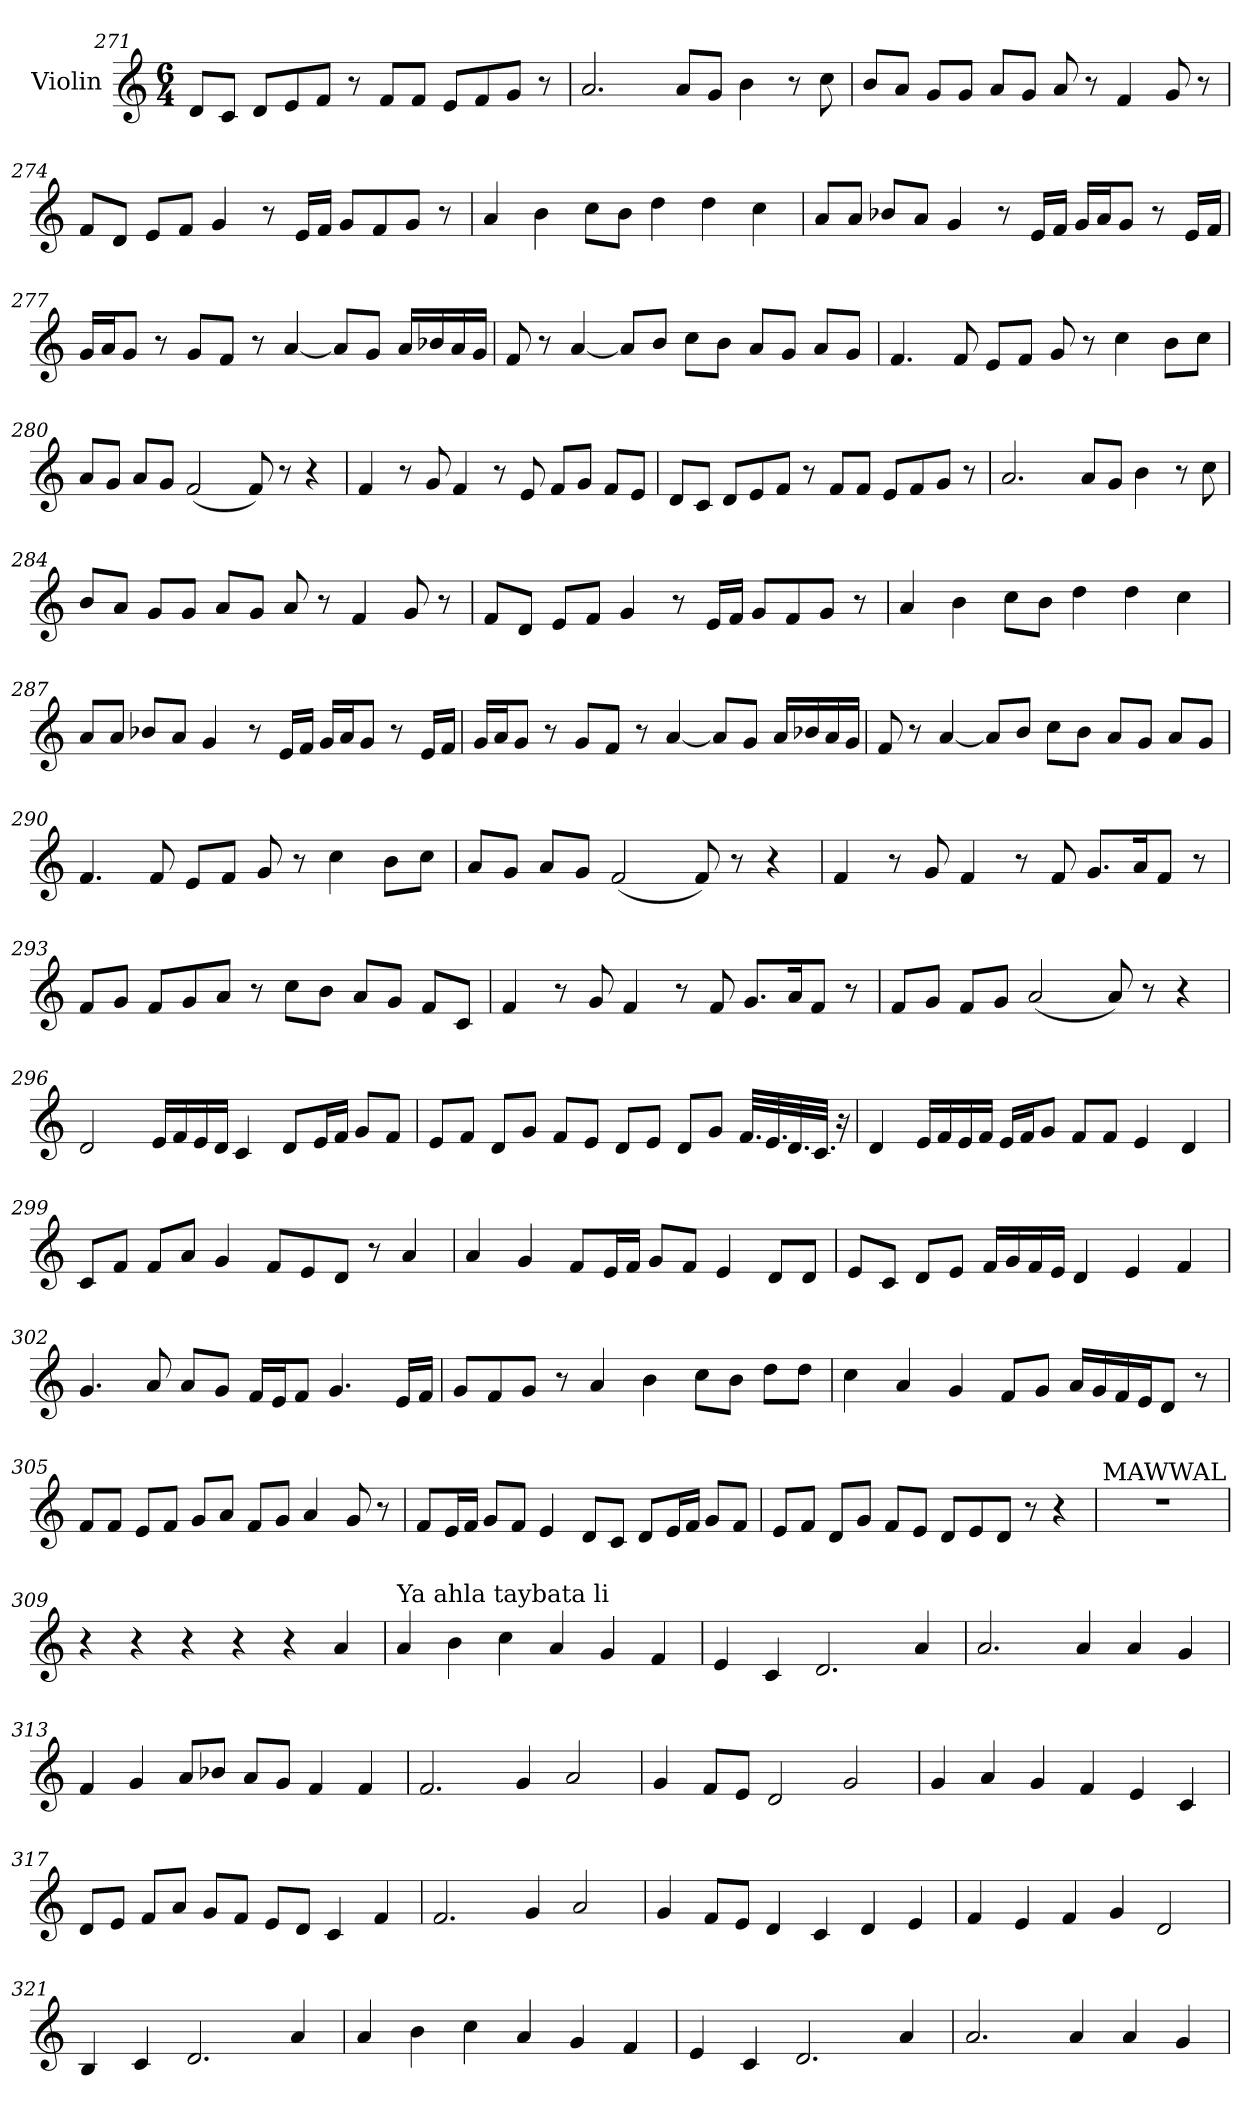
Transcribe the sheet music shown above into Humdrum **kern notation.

**kern
*part1
*staff1
*I"Violin
*clefG2
*k[]
*M6/4
=271
8d/L
8c/J
8d/L
8e/
8f/J
8r
8f/L
8f/J
8e/L
8f/
8g/J
8r
!!LO:LB:g=z
=272
2.a/
8a/L
8g/J
4b\
8r
8cc\
=273
8b/L
8a/J
8g/L
8g/J
8a/L
8g/J
8a/
8r
4f/
8g/
8r
=274
8f/L
8d/J
8e/L
8f/J
4g/
8r
16e/LL
16f/JJ
8g/L
8f/
8g/J
8r
!!LO:LB:g=z
=275
4a/
4b\
8cc\L
8b\J
4dd\
4dd\
4cc\
=276
8a/L
8a/J
8b-X/L
8a/J
4g/
8r
16e/LL
16f/JJ
16g/LL
16a/J
8g/J
8r
16e/LL
16f/JJ
=277
16g/LL
16a/J
8g/J
8r
8g/L
8f/J
8r
[4a/
8a/L]
8g/J
16a/LL
16b-X/
16a/
16g/JJ
!!LO:LB:g=z
=278
8f/
8r
[4a/
8a/L]
8b/J
8cc\L
8b\J
8a/L
8g/J
8a/L
8g/J
=279
4.f/
8f/
8e/L
8f/J
8g/
8r
4cc\
8b\L
8cc\J
=280
8a/L
8g/J
8a/L
8g/J
(<2f/
8f/)
8r
4r
!!LO:PB:g=z
=281
4f/
8r
8g/
4f/
8r
8e/
8f/L
8g/J
8f/L
8e/J
=282
8d/L
8c/J
8d/L
8e/
8f/J
8r
8f/L
8f/J
8e/L
8f/
8g/J
8r
=283
2.a/
8a/L
8g/J
4b\
8r
8cc\
!!LO:LB:g=z
=284
8b/L
8a/J
8g/L
8g/J
8a/L
8g/J
8a/
8r
4f/
8g/
8r
=285
8f/L
8d/J
8e/L
8f/J
4g/
8r
16e/LL
16f/JJ
8g/L
8f/
8g/J
8r
=286
4a/
4b\
8cc\L
8b\J
4dd\
4dd\
4cc\
!!LO:LB:g=z
=287
8a/L
8a/J
8b-X/L
8a/J
4g/
8r
16e/LL
16f/JJ
16g/LL
16a/J
8g/J
8r
16e/LL
16f/JJ
=288
16g/LL
16a/J
8g/J
8r
8g/L
8f/J
8r
[4a/
8a/L]
8g/J
16a/LL
16b-X/
16a/
16g/JJ
=289
8f/
8r
[4a/
8a/L]
8b/J
8cc\L
8b\J
8a/L
8g/J
8a/L
8g/J
!!LO:LB:g=z
=290
4.f/
8f/
8e/L
8f/J
8g/
8r
4cc\
8b\L
8cc\J
=291
8a/L
8g/J
8a/L
8g/J
(<2f/
8f/)
8r
4r
=292
4f/
8r
8g/
4f/
8r
8f/
8.g/L
16a/K
8f/J
8r
!!LO:LB:g=z
=293
8f/L
8g/J
8f/L
8g/
8a/J
8r
8cc\L
8b\J
8a/L
8g/J
8f/L
8c/J
=294
4f/
8r
8g/
4f/
8r
8f/
8.g/L
16a/K
8f/J
8r
=295
8f/L
8g/J
8f/L
8g/J
(<2a/
8a/)
8r
4r
!!LO:LB:g=z
=296
2d/
16e/LL
16f/
16e/
16d/JJ
4c/
8d/L
16e/L
16f/JJ
8g/L
8f/J
=297
8e/L
8f/J
8d/L
8g/J
8f/L
8e/J
8d/L
8e/J
8d/L
8g/J
32.f/LLL
32.e/
32.d/
32.c/JJJ
16r
=298
4d/
16e/LL
16f/
16e/
16f/JJ
16e/LL
16f/J
8g/J
8f/L
8f/J
4e/
4d/
!!LO:LB:g=z
=299
8c/L
8f/J
8f/L
8a/J
4g/
8f/L
8e/
8d/J
8r
4a/
=300
4a/
4g/
8f/L
16e/L
16f/JJ
8g/L
8f/J
4e/
8d/L
8d/J
=301
8e/L
8c/J
8d/L
8e/J
16f/LL
16g/
16f/
16e/JJ
4d/
4e/
4f/
!!LO:LB:g=z
=302
4.g/
8a/
8a/L
8g/J
16f/LL
16e/J
8f/J
4.g/
16e/LL
16f/JJ
=303
8g/L
8f/
8g/J
8r
4a/
4b\
8cc\L
8b\J
8dd\L
8dd\J
=304
4cc\
4a/
4g/
8f/L
8g/J
16a/LL
16g/
16f/
16e/J
8d/J
8r
!!LO:PB:g=z
=305
8f/L
8f/J
8e/L
8f/J
8g/L
8a/J
8f/L
8g/J
4a/
8g/
8r
=306
8f/L
16e/L
16f/JJ
8g/L
8f/J
4e/
8d/L
8c/J
8d/L
16e/L
16f/JJ
8g/L
8f/J
=307
8e/L
8f/J
8d/L
8g/J
8f/L
8e/J
8d/L
8e/
8d/J
8r
4r
=308
!LO:TX:a:t=MAWWAL
1.r
!!LO:LB:g=z
=309
4r
4r
4r
4r
4r
4a/
=310
*MM95
!LO:TX:a:t=Ya ahla taybata li
4a/
4b\
4cc\
4a/
4g/
4f/
=311
4e/
4c/
2.d/
4a/
=312
2.a/
4a/
4a/
4g/
!!LO:LB:g=z
=313
4f/
4g/
8a/L
8b-X/J
8a/L
8g/J
4f/
4f/
=314
2.f/
4g/
2a/
=315
4g/
8f/L
8e/J
2d/
2g/
=316
4g/
4a/
4g/
4f/
4e/
4c/
!!LO:LB:g=z
=317
8d/L
8e/J
8f/L
8a/J
8g/L
8f/J
8e/L
8d/J
4c/
4f/
=318
2.f/
4g/
2a/
=319
4g/
8f/L
8e/J
4d/
4c/
4d/
4e/
=320
4f/
4e/
4f/
4g/
2d/
!!LO:LB:g=z
=321
4B/
4c/
2.d/
4a/
=322
4a/
4b\
4cc\
4a/
4g/
4f/
=323
4e/
4c/
2.d/
4a/
=324
2.a/
4a/
4a/
4g/
=
*-
